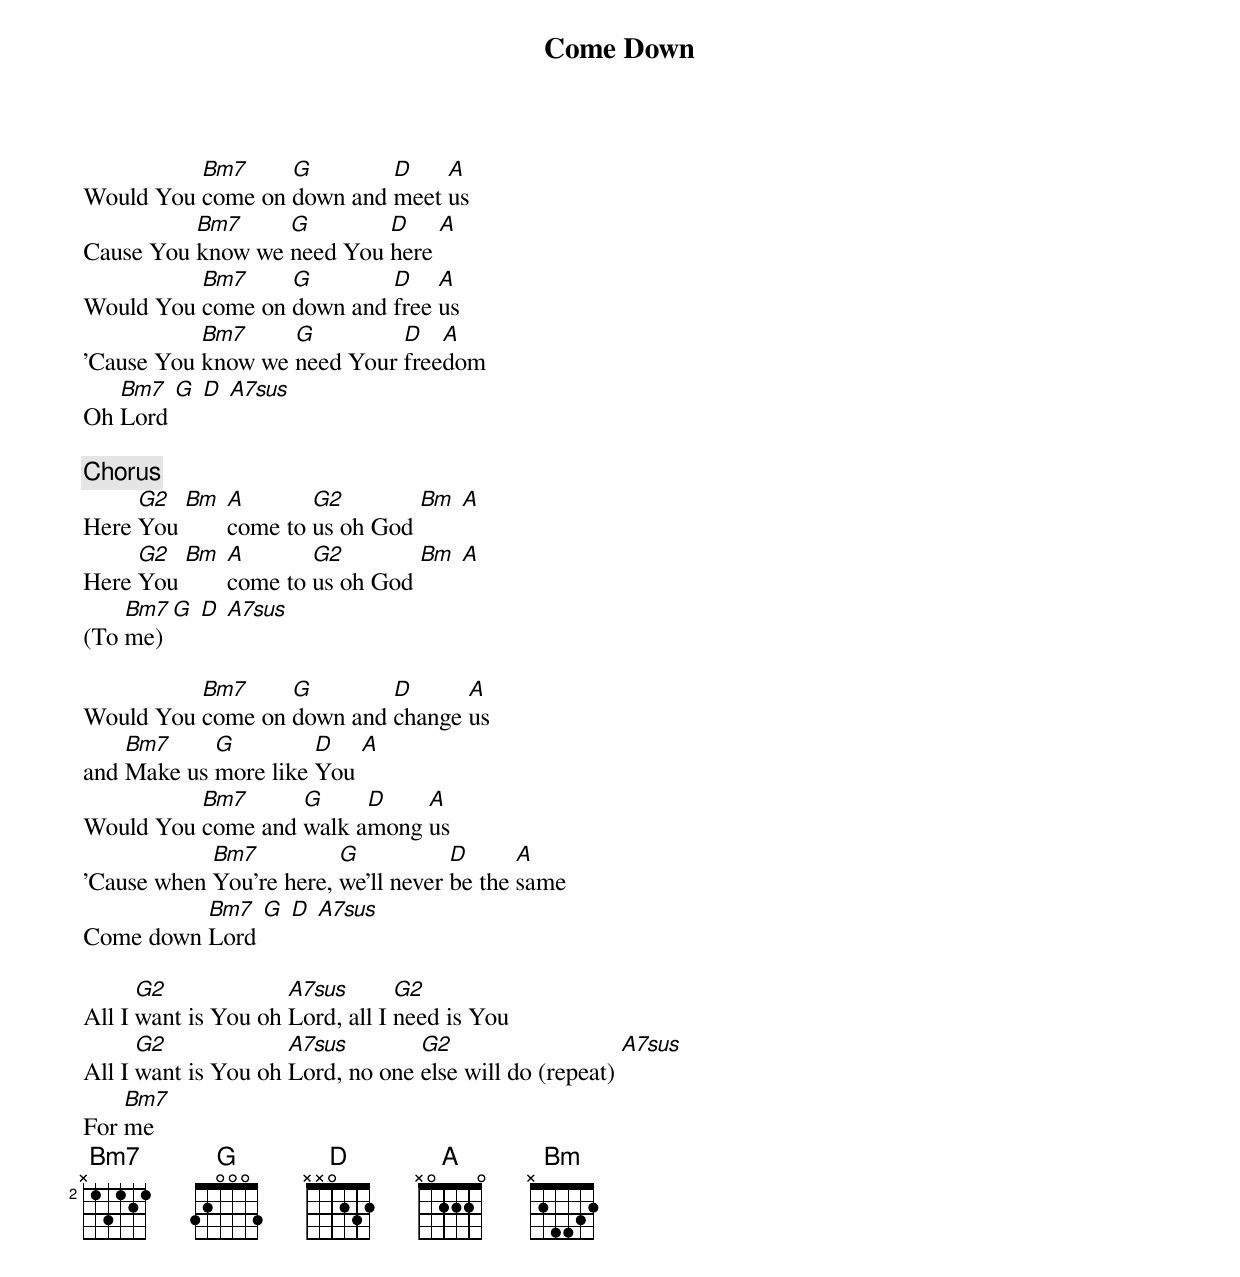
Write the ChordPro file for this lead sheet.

{Title: Come Down}

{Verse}
Would You [Bm7]come on [G]down and [D]meet [A]us
Cause You [Bm7]know we [G]need You [D]here [A]
Would You [Bm7]come on [G]down and [D]free [A]us
'Cause You [Bm7]know we [G]need Your [D]free[A]dom
Oh [Bm7]Lord [G] [D] [A7sus]

{Chorus}
Here [G2]You [Bm] [A]come to [G2]us oh God [Bm] [A]
Here [G2]You [Bm] [A]come to [G2]us oh God [Bm] [A]
(To [Bm7]me) [G] [D] [A7sus]

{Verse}
Would You [Bm7]come on [G]down and [D]change [A]us
and [Bm7]Make us [G]more like [D]You [A]
Would You [Bm7]come and [G]walk a[D]mong [A]us
'Cause when [Bm7]You're here, [G]we'll never [D]be the [A]same
Come down [Bm7]Lord [G] [D] [A7sus]

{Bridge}
All I [G2]want is You oh [A7sus]Lord, all I [G2]need is You
All I [G2]want is You oh [A7sus]Lord, no one [G2]else will do (repeat) [A7sus]
For [Bm7]me
